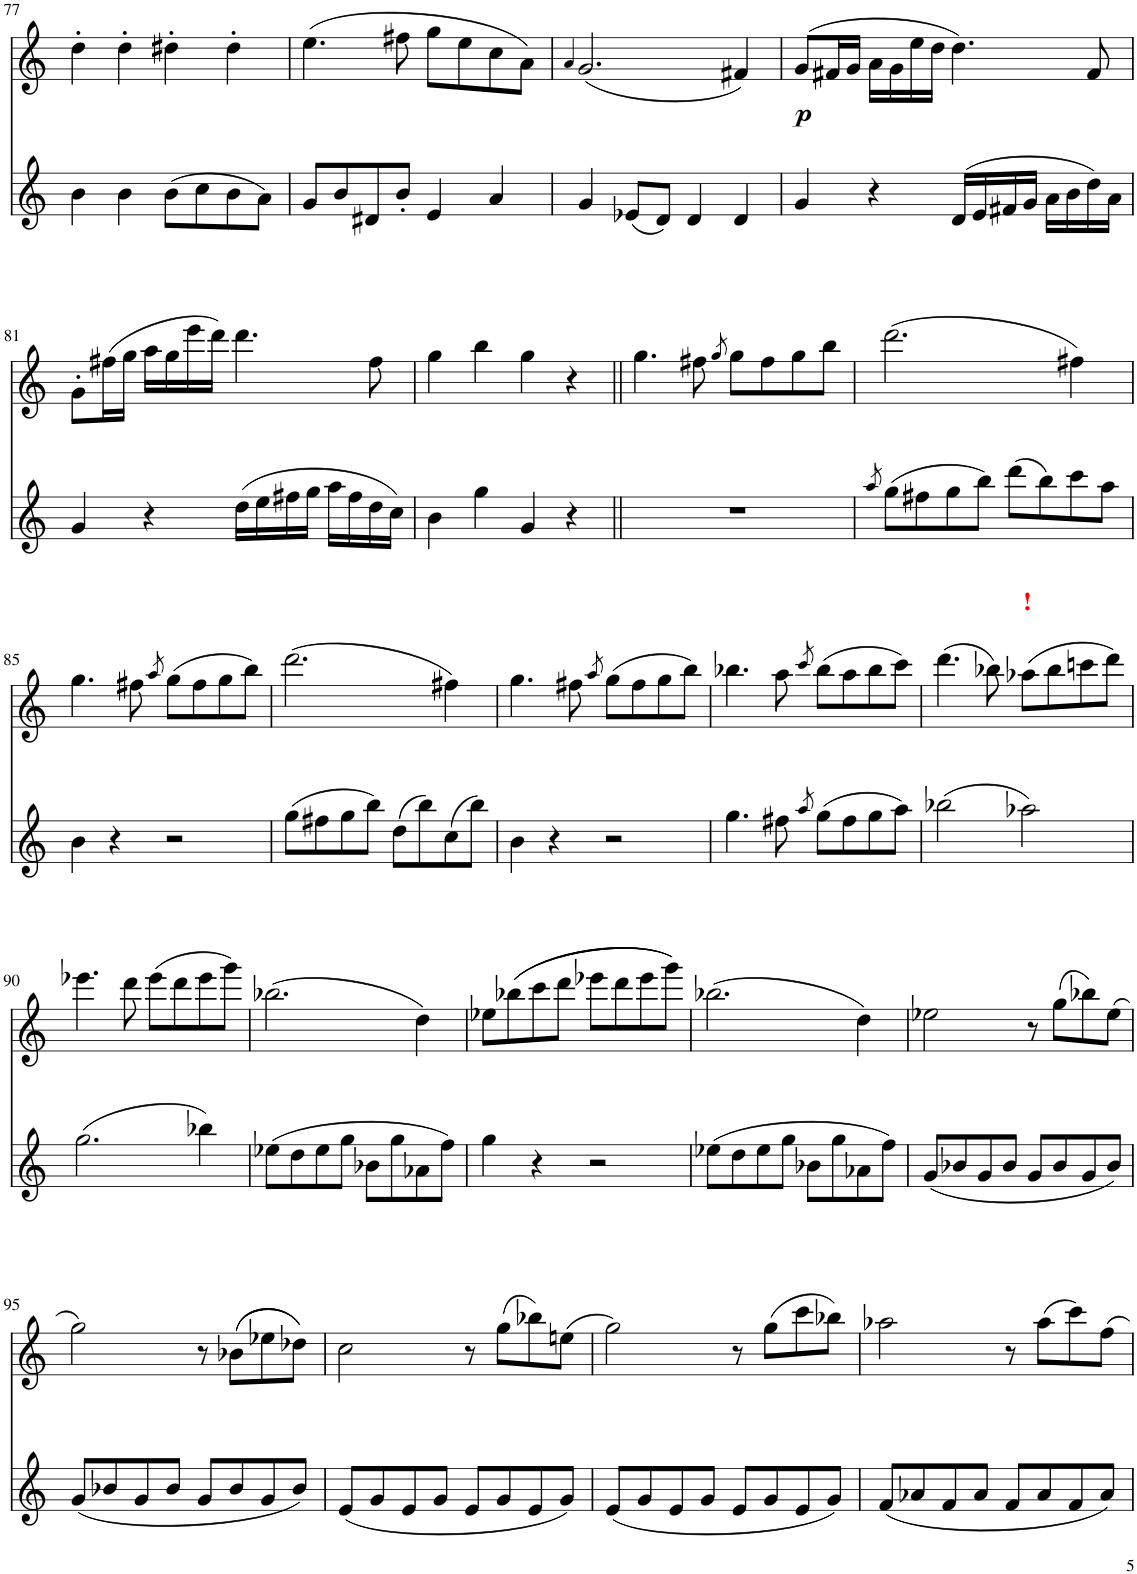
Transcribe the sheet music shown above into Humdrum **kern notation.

**kern	**kern	**dynam
*part2	*part1	*part1
*staff2	*staff1	*staff1
*I"Flöte	*I"Flöte 1	*
*I'Fl	*I'Fl	*
!!LO:PB:g=z
*clefG2	*clefG2	*
*k[]	*k[]	*
*M4/4	*M4/4	*
*met(c)	*met(c)	*
=77	=77	=77
4b\	4dd'\	.
4b\	4dd'\	.
(8b\L	4dd#X'\	.
8cc\	.	.
8b\	4dd#'\	.
8a\J)	.	.
=78	=78	=78
8g/L	(4.ee\	.
8b/	.	.
8d#X/	.	.
8b'/J	8ff#X\	.
4e/	8gg\L	.
.	8ee\	.
4a/	8cc\	.
.	8a\J)	.
=79	=79	=79
.	4qa/	.
4g/	(2.g/	.
(8e-X/L	.	.
8d/J)	.	.
4d/	.	.
4d/	4f#X/)	.
=80	=80	=80
!	!	!LO:DY:b
4g/	(8g/L	p
.	16f#X/L	.
.	16g/JJ	.
4r	16a\LL	.
.	16g\	.
.	16ee\	.
.	16dd\JJ	.
(16d/LL	4.dd\)	.
16e/	.	.
16f#X/	.	.
16g/JJ	.	.
16a\LL	.	.
16b\	.	.
16dd\)	8f#/	.
16a\JJ	.	.
!!LO:LB:g=z
=81	=81	=81
4g/	8g'\L	.
.	(16ff#X\L	.
.	16gg\JJ	.
4r	16aa\LL	.
.	16gg\	.
.	16eee\	.
.	16ddd\JJ)	.
(16dd\LL	4.ddd\	.
16ee\	.	.
16ff#X\	.	.
16gg\JJ	.	.
16aa\LL	.	.
16ff#\	.	.
16dd\	8ff#\	.
16cc\JJ)	.	.
=82	=82	=82
4b\	4gg\	.
4gg\	4bb\	.
4g/	4gg\	.
4r	4r	.
=83||	=83||	=83||
1r	4.gg\	.
.	8ff#X\	.
.	8qgg/	.
.	8gg\L	.
.	8ff#\	.
.	8gg\	.
.	8bb\J	.
=84	=84	=84
8qaa/	.	.
(8gg\L	(2.ddd\	.
8ff#X\	.	.
8gg\	.	.
8bb\J)	.	.
(8ddd\L	.	.
8bb\)	.	.
8ccc\	4ff#X\)	.
8aa\J	.	.
!!LO:LB:g=z
=85	=85	=85
4b\	4.gg\	.
4r	.	.
.	8ff#X\	.
.	8qaa/	.
2r	(8gg\L	.
.	8ff#\	.
.	8gg\	.
.	8bb\J)	.
=86	=86	=86
(8gg\L	(2.ddd\	.
8ff#X\	.	.
8gg\	.	.
8bb\J)	.	.
(8dd\L	.	.
8bb\)	.	.
(8cc\	4ff#X\)	.
8bb\J)	.	.
=87	=87	=87
4b\	4.gg\	.
4r	.	.
.	8ff#X\	.
.	8qaa/	.
2r	(8gg\L	.
.	8ff#\	.
.	8gg\	.
.	8bb\J)	.
=88	=88	=88
4.gg\	4.bb-X\	.
8ff#X\	8aa\	.
8qaa/	8qccc/	.
(8gg\L	(8bb-\L	.
8ff#\	8aa\	.
8gg\	8bb-\	.
8aa\J)	8ccc\J)	.
=89	=89	=89
(2bb-X\	(4.ddd\	.
.	8bb-X\)	.
!	!LO:TX:a:B:color=#FF0000:t=!	!
2aa-X\)	(8aa-X\L	.
.	8bb-\	.
.	8cccn\	.
.	8ddd\J)	.
!!LO:LB:g=z
=90	=90	=90
(2.gg\	4.eee-X\	.
.	8ddd\	.
.	(8eee-\L	.
.	8ddd\	.
4bb-X\)	8eee-\	.
.	8ggg\J)	.
=91	=91	=91
(8ee-X\L	(2.bb-X\	.
8dd\	.	.
8ee-\	.	.
8gg\J	.	.
8b-X\L	.	.
8gg\	.	.
8a-X\	4dd\)	.
8ff\J)	.	.
=92	=92	=92
4gg\	8ee-X\L	.
.	((8bb-X\	.
4r	8ccc\	.
.	8ddd\J	.
2r	8eee-X\L	.
.	8ddd\	.
.	8eee-\	.
.	8ggg\J))	.
=93	=93	=93
(8ee-X\L	(2.bb-X\	.
8dd\	.	.
8ee-\	.	.
8gg\J	.	.
8b-X\L	.	.
8gg\	.	.
8a-X\	4dd\)	.
8ff\J)	.	.
=94	=94	=94
(8g/L	2ee-X\	.
8b-X/	.	.
8g/	.	.
8b-/J	.	.
8g/L	8r	.
8b-/	(8gg\L	.
8g/	8bb-X\)	.
8b-/J)	(8ee-\J	.
!!LO:LB:g=z
=95	=95	=95
(8g/L	2gg\)	.
8b-X/	.	.
8g/	.	.
8b-/J	.	.
8g/L	8r	.
8b-/	((8b-X\L	.
8g/	8ee-X\	.
8b-/J)	8dd-X\J))	.
=96	=96	=96
(8e/L	2cc\	.
8g/	.	.
8e/	.	.
8g/J	.	.
8e/L	8r	.
8g/	(8gg\L	.
8e/	8bb-X\)	.
8g/J)	(8een\J	.
=97	=97	=97
(8e/L	2gg\)	.
8g/	.	.
8e/	.	.
8g/J	.	.
8e/L	8r	.
8g/	(8gg\L	.
8e/	8ccc\	.
8g/J)	8bb-X\J)	.
=98	=98	=98
(8f/L	2aa-X\	.
8a-X/	.	.
8f/	.	.
8a-/J	.	.
8f/L	8r	.
8a-/	(8aa-\L	.
8f/	8ccc\)	.
8a-/J)	8ff\J	.
=	=	=
*-	*-	*-
